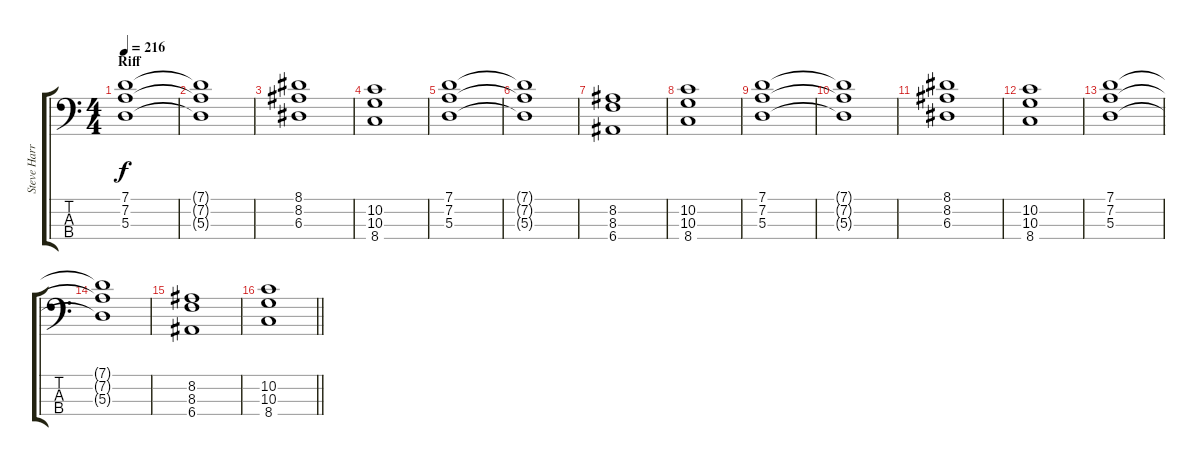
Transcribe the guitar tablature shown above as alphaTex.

\track ("Steve Harris" "Steve Harr") {instrument electricbassfinger}
\staff {score tabs}
\tuning (G2 D2 A1 E1) {hide}
\ts (4 4)
\section ("" "Riff")
\tempo 216
\clef f4
\ks c
(7.1 7.2 5.3).1{dy f} |
(7.1{t} 7.2{t} 5.3{t}).1 |
(8.1 8.2 6.3).1 |
(10.2 10.3 8.4).1 |
(7.1 7.2 5.3).1 |
(7.1{t} 7.2{t} 5.3{t}).1 |
(8.2 8.3 6.4).1 |
(10.2 10.3 8.4).1 |
(7.1 7.2 5.3).1 |
(7.1{t} 7.2{t} 5.3{t}).1 |
(8.1 8.2 6.3).1 |
(10.2 10.3 8.4).1 |
(7.1 7.2 5.3).1 |
(7.1{t} 7.2{t} 5.3{t}).1 |
(8.2 8.3 6.4).1 |
\barLineRight lightlight
(10.2 10.3 8.4).1
